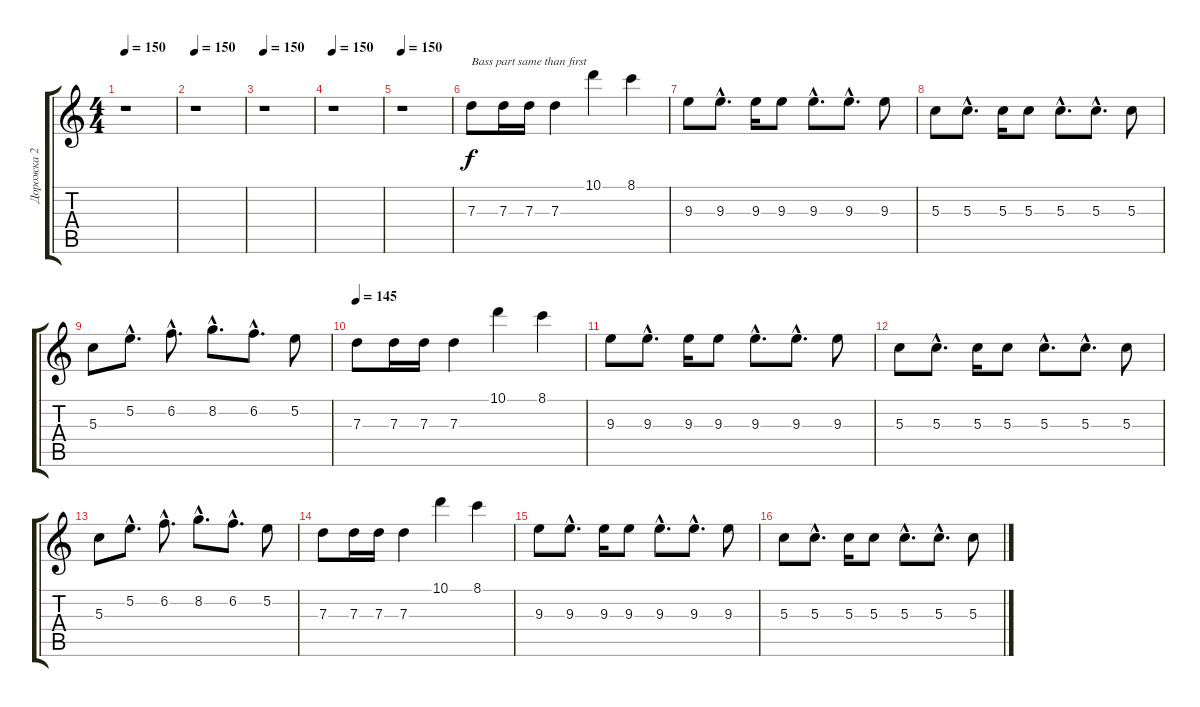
\track ("Дорожка 2" "Дорожка 2") {instrument electricguitarjazz}
\staff {score tabs}
\tuning (E4 B3 G3 D3 A2 D2) {hide}
\ts (4 4)
\tempo 150
\clef g2
\ks c
r.1{dy f} |
\tempo 150
r.1 |
\tempo 150
r.1 |
\tempo 150
r.1 |
\tempo 150
r.1 |
7.3.8{txt "Bass part same than first"} 7.3.16 7.3.16 7.3.4 10.1.4 8.1.4 |
9.3.8 9.3{hac}.8{d} 9.3.16 9.3.8 9.3{hac}.8{d} 9.3{hac}.8{d} 9.3.8 |
5.3.8 5.3{hac}.8{d} 5.3.16 5.3.8 5.3{hac}.8{d} 5.3{hac}.8{d} 5.3.8 |
5.3.8 5.2{hac}.8{d} 6.2{hac}.8{d} 8.2{hac}.8{d} 6.2{hac}.8{d} 5.2.8 |
\tempo 145
7.3.8 7.3.16 7.3.16 7.3.4 10.1.4 8.1.4 |
9.3.8 9.3{hac}.8{d} 9.3.16 9.3.8 9.3{hac}.8{d} 9.3{hac}.8{d} 9.3.8 |
5.3.8 5.3{hac}.8{d} 5.3.16 5.3.8 5.3{hac}.8{d} 5.3{hac}.8{d} 5.3.8 |
5.3.8 5.2{hac}.8{d} 6.2{hac}.8{d} 8.2{hac}.8{d} 6.2{hac}.8{d} 5.2.8 |
7.3.8 7.3.16 7.3.16 7.3.4 10.1.4 8.1.4 |
9.3.8 9.3{hac}.8{d} 9.3.16 9.3.8 9.3{hac}.8{d} 9.3{hac}.8{d} 9.3.8 |
5.3.8 5.3{hac}.8{d} 5.3.16 5.3.8 5.3{hac}.8{d} 5.3{hac}.8{d} 5.3.8
